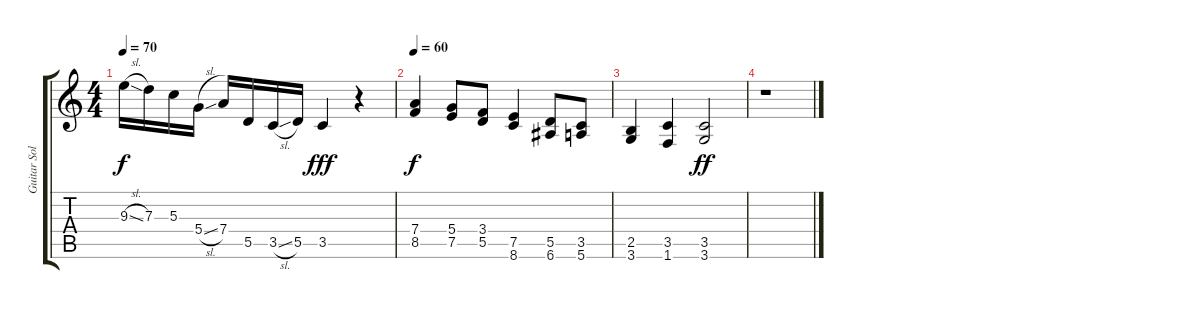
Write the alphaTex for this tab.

\track ("Guitar Solo (George))" "Guitar Sol") {instrument overdrivenguitar}
\staff {score tabs}
\tuning (E4 B3 G3 D3 A2 E2) {hide}
\ts (4 4)
\tempo 70
\clef g2
\ks c
9.3{sl}.16{dy f} 7.3.16 5.3.16 5.4{sl}.16 7.4.16 5.5.16 3.5{sl}.16 5.5.16 3.5.4{dy fff} r.4 |
\tempo 65
\tempo 60
(7.4 8.5).4{dy f volume 13 balance 9} (5.4 7.5).8 (3.4 5.5).8 (7.5 8.6).4 (5.5 6.6).8 (3.5 5.6).8 |
(2.5 3.6).4 (3.5 1.6).4 (3.5 3.6).2{dy ff} |
r.1
